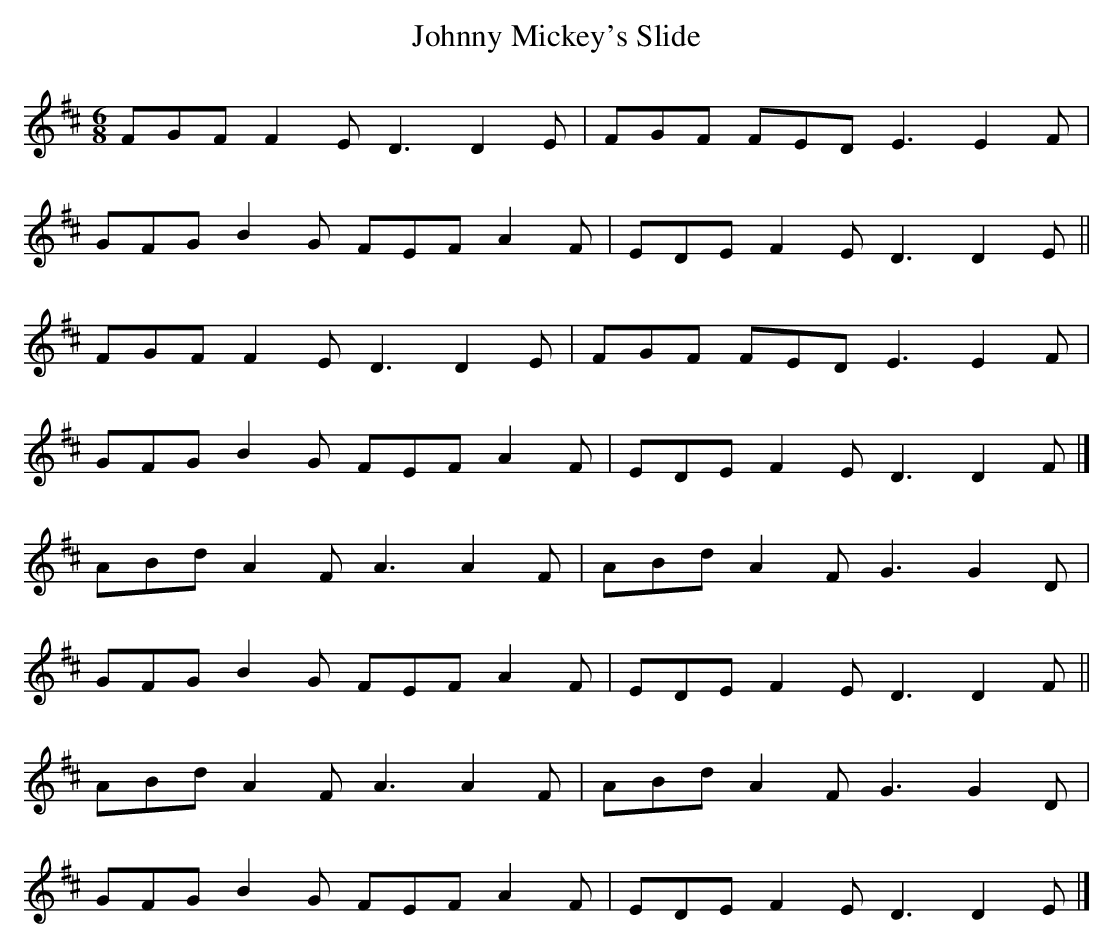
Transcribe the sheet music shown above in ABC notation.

X:1
T:Johnny Mickey's Slide
M:6/8
L:1/8
K:D
FGF F2E D3 D2E|FGF FED E3 E2F|!
GFG B2G FEF A2F|EDE F2E D3 D2E||!
FGF F2E D3 D2E|FGF FED E3 E2F|!
GFG B2G FEF A2F|EDE F2E D3 D2F|]!
ABd A2F A3 A2F|ABd A2F G3 G2D|!
GFG B2G FEF A2F|EDE F2E D3 D2F||!
ABd A2F A3 A2F|ABd A2F G3 G2D|!
GFG B2G FEF A2F|EDE F2E D3 D2E|]!
